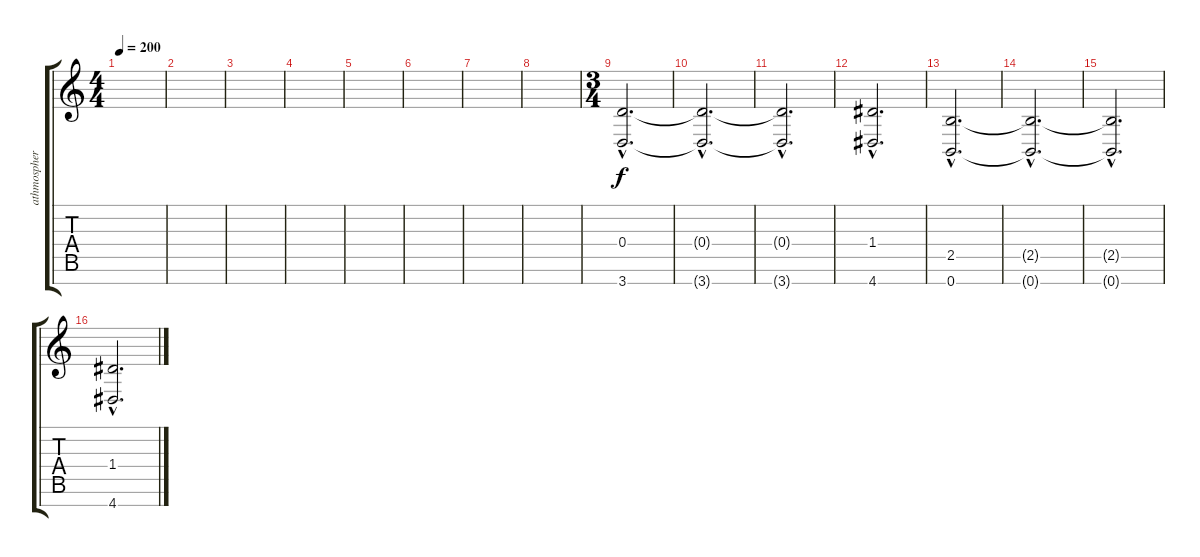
\track ("athmosphere" "athmospher") {instrument contrabass}
\staff {score tabs}
\tuning (E4 B3 G3 D3 A2 E2 B1) {hide}
\ts (4 4)
\tempo 200
\clef g2
\ks c
|
|
|
|
|
|
|
|
\ts (3 4)
(0.4{hac} 3.7{hac}).2{d dy f} |
(0.4{hac t} 3.7{hac t}).2{d} |
(0.4{hac t} 3.7{hac t}).2{d} |
(1.4{hac} 4.7{hac}).2{d} |
(2.5{hac} 0.7{hac}).2{d} |
(2.5{hac t} 0.7{hac t}).2{d} |
(2.5{hac t} 0.7{hac t}).2{d} |
(1.4{hac} 4.7{hac}).2{d}
